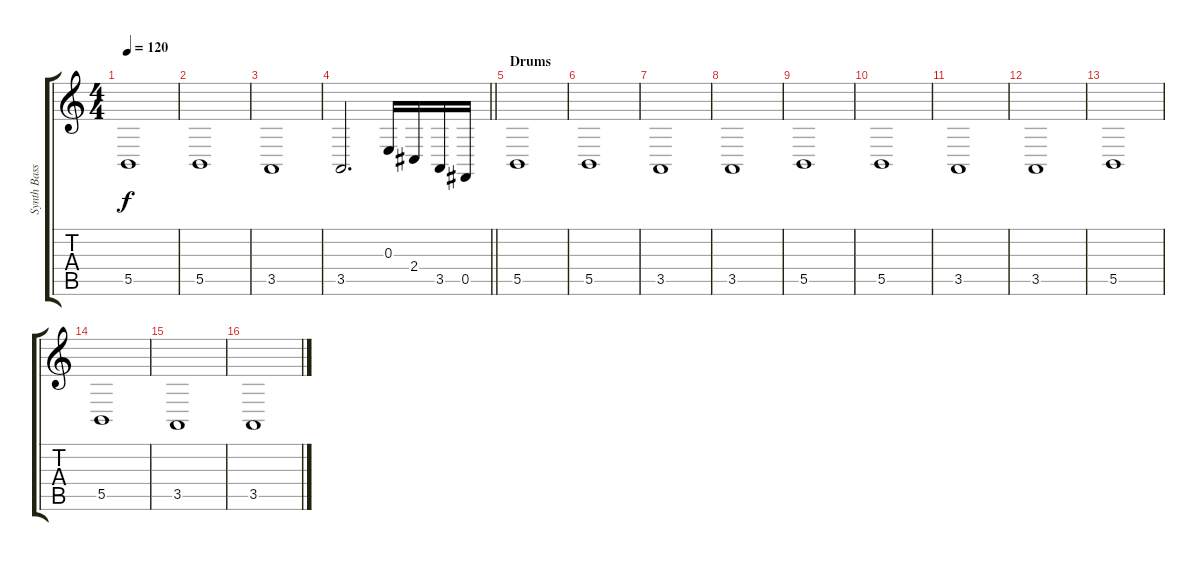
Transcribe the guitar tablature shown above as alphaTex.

\track ("Synth Bass" "Synth Bass") {instrument lead8bassandlead}
\staff {score tabs}
\tuning (Db4 Ab3 E3 B2 Gb2 B1) {hide}
\ts (4 4)
\tempo 120
\clef g2
\ks c
5.5.1{dy f} |
5.5.1 |
3.5.1 |
\barLineRight lightlight
3.5.2{d} 0.3.16 2.4.16 3.5.16 0.5.16 |
\section ("" "Drums")
5.5.1 |
5.5.1 |
3.5.1 |
3.5.1 |
5.5.1 |
5.5.1 |
3.5.1 |
3.5.1 |
5.5.1 |
5.5.1 |
3.5.1 |
3.5.1
